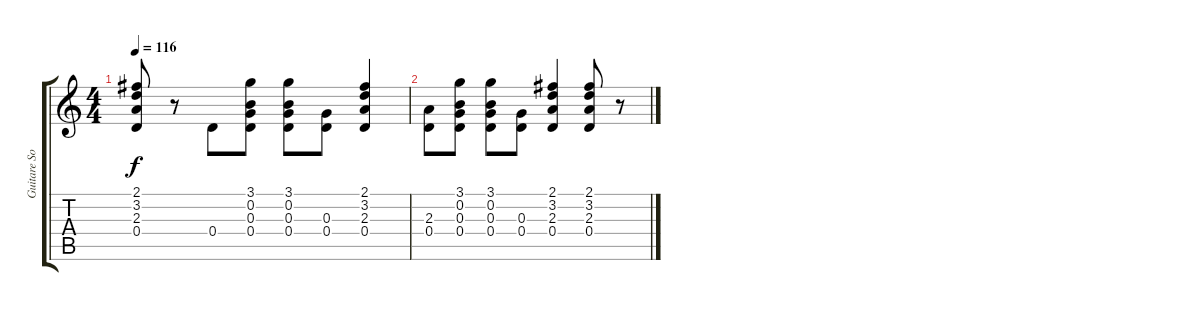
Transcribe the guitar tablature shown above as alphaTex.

\track ("Guitare Solo" "Guitare So") {instrument overdrivenguitar}
\staff {score tabs}
\tuning (E4 B3 G3 D3 A2 E2) {hide}
\ts (4 4)
\tempo 116
\clef g2
\ks c
(2.1 3.2 2.3 0.4).8{dy f} r.8 0.4.8 (3.1 0.2 0.3 0.4).8 (3.1 0.2 0.3 0.4).8 (0.3 0.4).8 (2.1 3.2 2.3 0.4).4 |
(2.3 0.4).8 (3.1 0.2 0.3 0.4).8 (3.1 0.2 0.3 0.4).8 (0.3 0.4).8 (2.1 3.2 2.3 0.4).4 (2.1 3.2 2.3 0.4).8 r.8
